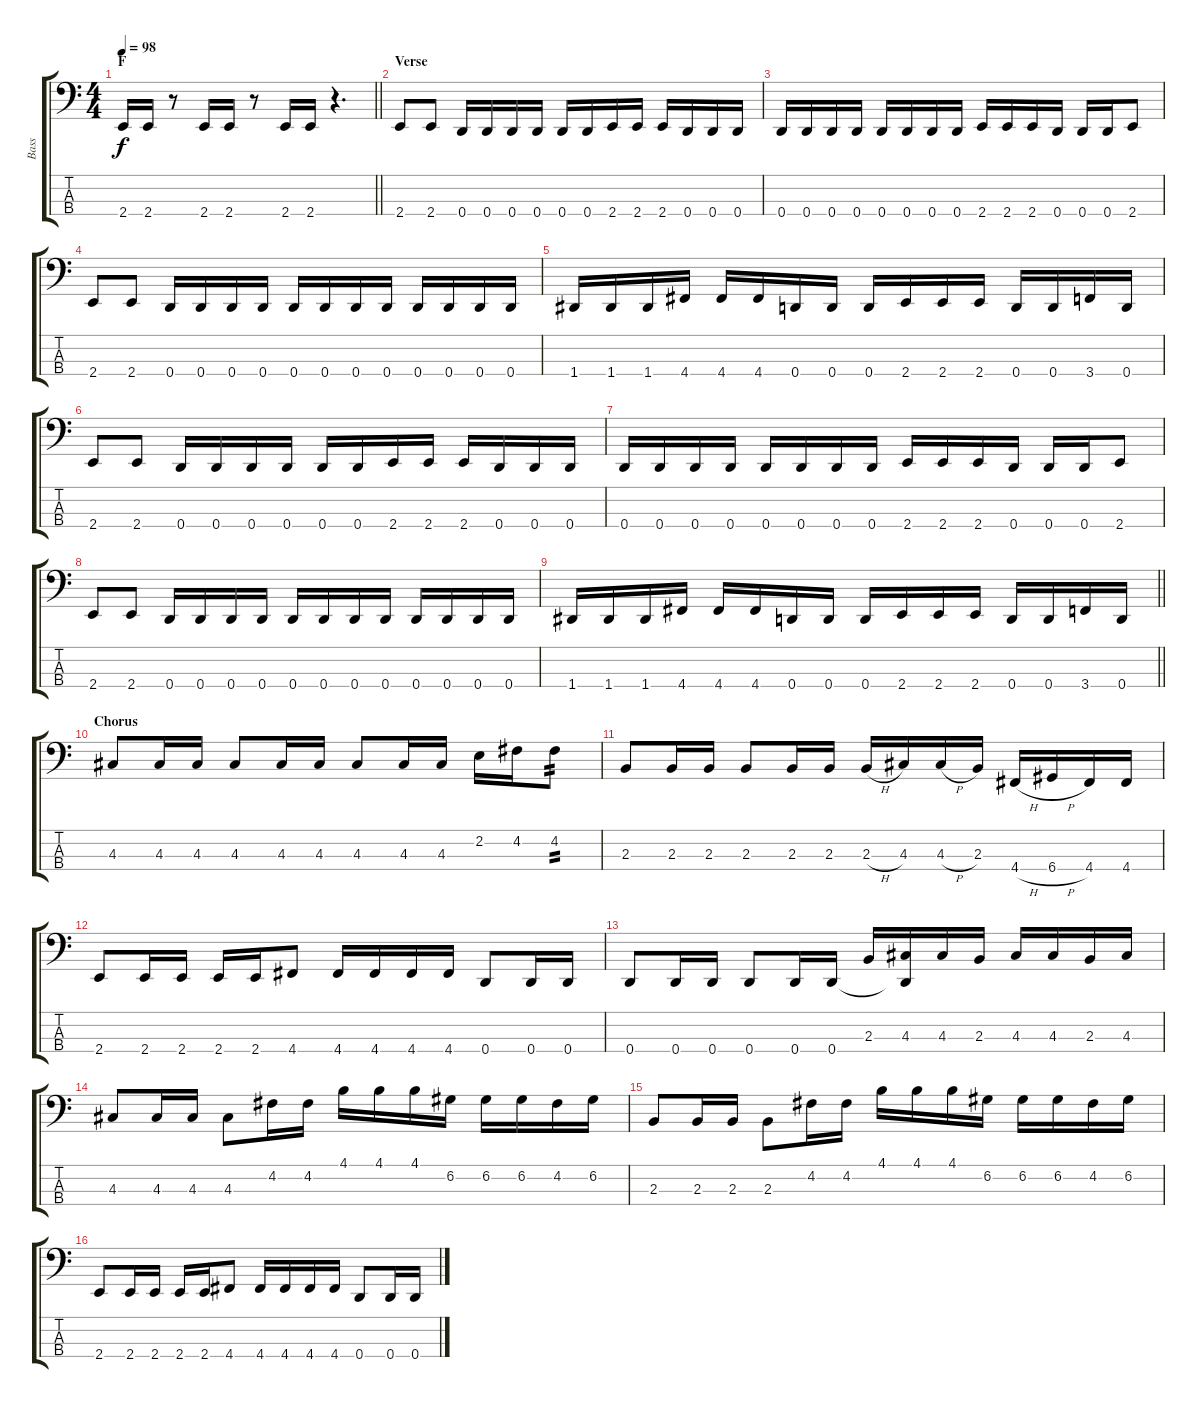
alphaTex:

\track ("Bass" "Bass") {instrument electricbassfinger}
\staff {score tabs}
\tuning (G2 D2 A1 D1) {hide}
\ts (4 4)
\section ("" "F")
\tempo 98
\clef f4
\barLineRight lightlight
\ks c
2.4.16{dy f} 2.4.16 r.8 2.4.16 2.4.16 r.8 2.4.16 2.4.16 r.4{d} |
\section ("" "Verse")
2.4.8 2.4.8 0.4.16 0.4.16 0.4.16 0.4.16 0.4.16 0.4.16 2.4.16 2.4.16 2.4.16 0.4.16 0.4.16 0.4.16 |
0.4.16 0.4.16 0.4.16 0.4.16 0.4.16 0.4.16 0.4.16 0.4.16 2.4.16 2.4.16 2.4.16 0.4.16 0.4.16 0.4.16 2.4.8 |
2.4.8 2.4.8 0.4.16 0.4.16 0.4.16 0.4.16 0.4.16 0.4.16 0.4.16 0.4.16 0.4.16 0.4.16 0.4.16 0.4.16 |
1.4.16 1.4.16 1.4.16 4.4.16 4.4.16 4.4.16 0.4.16 0.4.16 0.4.16 2.4.16 2.4.16 2.4.16 0.4.16 0.4.16 3.4.16 0.4.16 |
2.4.8 2.4.8 0.4.16 0.4.16 0.4.16 0.4.16 0.4.16 0.4.16 2.4.16 2.4.16 2.4.16 0.4.16 0.4.16 0.4.16 |
0.4.16 0.4.16 0.4.16 0.4.16 0.4.16 0.4.16 0.4.16 0.4.16 2.4.16 2.4.16 2.4.16 0.4.16 0.4.16 0.4.16 2.4.8 |
2.4.8 2.4.8 0.4.16 0.4.16 0.4.16 0.4.16 0.4.16 0.4.16 0.4.16 0.4.16 0.4.16 0.4.16 0.4.16 0.4.16 |
\barLineRight lightlight
1.4.16 1.4.16 1.4.16 4.4.16 4.4.16 4.4.16 0.4.16 0.4.16 0.4.16 2.4.16 2.4.16 2.4.16 0.4.16 0.4.16 3.4.16 0.4.16 |
\section ("" "Chorus")
4.3.8 4.3.16 4.3.16 4.3.8 4.3.16 4.3.16 4.3.8 4.3.16 4.3.16 2.2.16 4.2.16 4.2.8{tp 2} |
2.3.8 2.3.16 2.3.16 2.3.8 2.3.16 2.3.16 2.3{h}.16 4.3.16 4.3{h}.16 2.3.16 4.4{h}.16 6.4{h}.16 4.4.16 4.4.16 |
2.4.8 2.4.16 2.4.16 2.4.16 2.4.16 4.4.8 4.4.16 4.4.16 4.4.16 4.4.16 0.4.8 0.4.16 0.4.16 |
0.4.8 0.4.16 0.4.16 0.4.8 0.4.16 0.4.16 2.3.16 (4.3 0.4{t}).16 4.3.16 2.3.16 4.3.16 4.3.16 2.3.16 4.3.16 |
4.3.8 4.3.16 4.3.16 4.3.8 4.2.16 4.2.16 4.1.16 4.1.16 4.1.16 6.2.16 6.2.16 6.2.16 4.2.16 6.2.16 |
2.3.8 2.3.16 2.3.16 2.3.8 4.2.16 4.2.16 4.1.16 4.1.16 4.1.16 6.2.16 6.2.16 6.2.16 4.2.16 6.2.16 |
2.4.8 2.4.16 2.4.16 2.4.16 2.4.16 4.4.8 4.4.16 4.4.16 4.4.16 4.4.16 0.4.8 0.4.16 0.4.16
